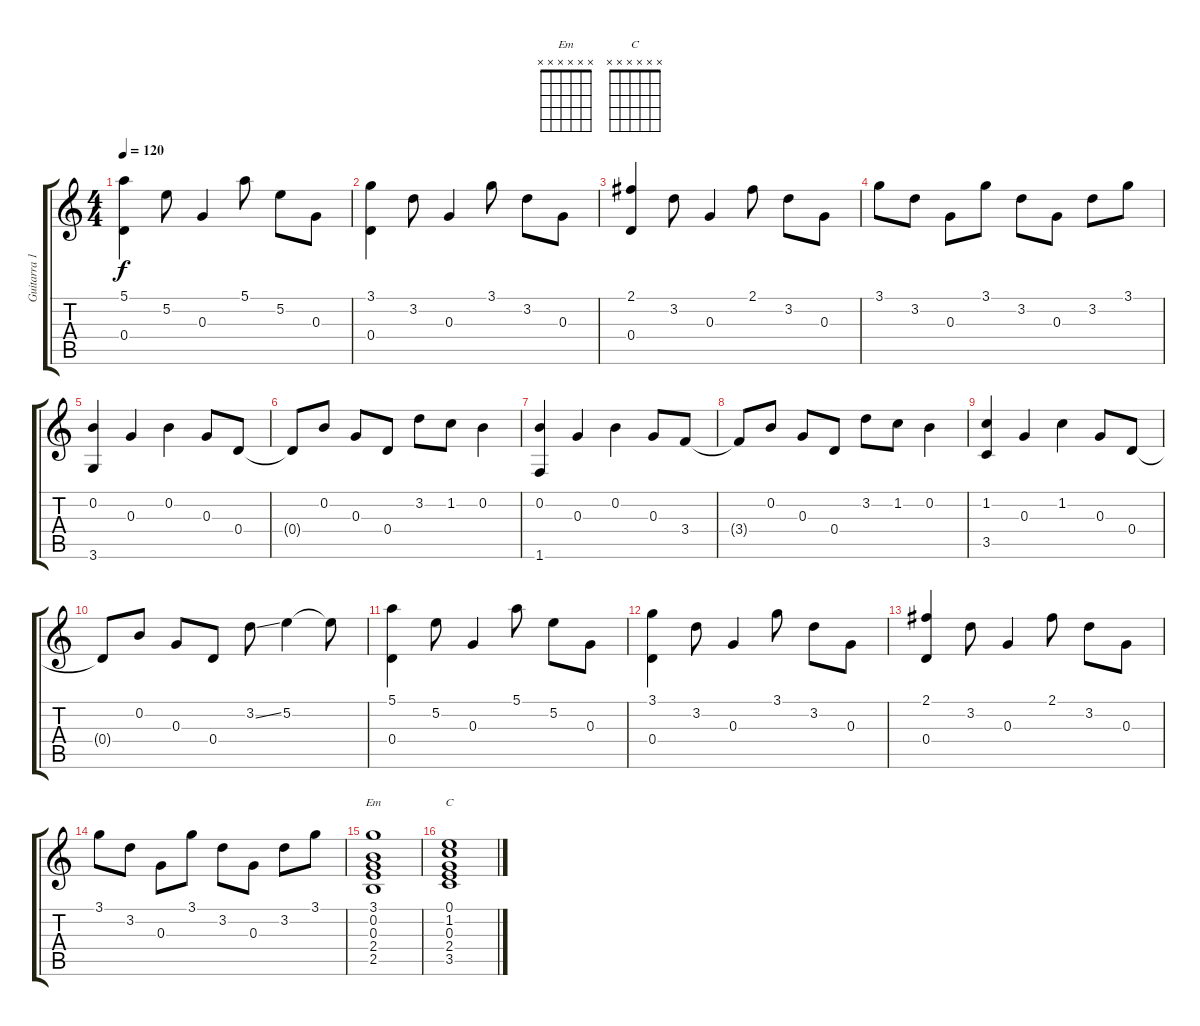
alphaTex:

\track ("Guitarra 1" "Guitarra 1") {instrument acousticguitarsteel}
\staff {score tabs}
\tuning (E4 B3 G3 D3 A2 E2) {hide}
\chord ("Em" x x x x x x) {firstfret 0}
\chord ("C" x x x x x x) {firstfret 0}
\ts (4 4)
\tempo 120
\clef g2
\ks c
(5.1 0.4).4{dy f} 5.2.8 0.3.4 5.1.8 5.2.8 0.3.8 |
(3.1 0.4).4 3.2.8 0.3.4 3.1.8 3.2.8 0.3.8 |
(2.1 0.4).4 3.2.8 0.3.4 2.1.8 3.2.8 0.3.8 |
3.1.8 3.2.8 0.3.8 3.1.8 3.2.8 0.3.8 3.2.8 3.1.8 |
(0.2 3.6).4 0.3.4 0.2.4 0.3.8 0.4.8 |
0.4{t}.8 0.2.8 0.3.8 0.4.8 3.2.8 1.2.8 0.2.4 |
(0.2 1.6).4 0.3.4 0.2.4 0.3.8 3.4.8 |
3.4{t}.8 0.2.8 0.3.8 0.4.8 3.2.8 1.2.8 0.2.4 |
(1.2 3.5).4 0.3.4 1.2.4 0.3.8 0.4.8 |
0.4{t}.8 0.2.8 0.3.8 0.4.8 3.2{ss}.8 5.2.4 5.2{t}.8 |
(5.1 0.4).4 5.2.8 0.3.4 5.1.8 5.2.8 0.3.8 |
(3.1 0.4).4 3.2.8 0.3.4 3.1.8 3.2.8 0.3.8 |
(2.1 0.4).4 3.2.8 0.3.4 2.1.8 3.2.8 0.3.8 |
3.1.8 3.2.8 0.3.8 3.1.8 3.2.8 0.3.8 3.2.8 3.1.8 |
(3.1 0.2 0.3 2.4 2.5).1{ch "Em"} |
(0.1 1.2 0.3 2.4 3.5).1{ch "C"}
